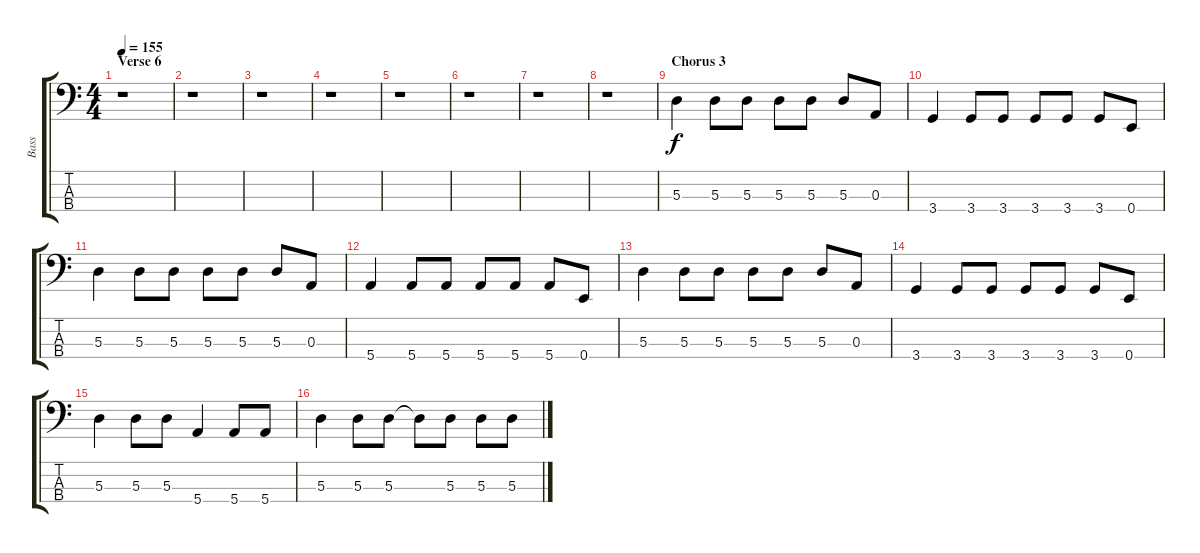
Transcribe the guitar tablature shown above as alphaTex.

\track ("Bass       - Soko" "Bass      ") {instrument electricbassfinger}
\staff {score tabs}
\tuning (G2 D2 A1 E1) {hide}
\ts (4 4)
\section ("" "Verse 6")
\tempo 155
\clef f4
\ks c
r.1{dy f} |
r.1 |
r.1 |
r.1 |
r.1 |
r.1 |
r.1 |
r.1 |
\section ("" "Chorus 3")
5.3.4 5.3.8 5.3.8 5.3.8 5.3.8 5.3.8 0.3.8 |
3.4.4 3.4.8 3.4.8 3.4.8 3.4.8 3.4.8 0.4.8 |
5.3.4 5.3.8 5.3.8 5.3.8 5.3.8 5.3.8 0.3.8 |
5.4.4 5.4.8 5.4.8 5.4.8 5.4.8 5.4.8 0.4.8 |
5.3.4 5.3.8 5.3.8 5.3.8 5.3.8 5.3.8 0.3.8 |
3.4.4 3.4.8 3.4.8 3.4.8 3.4.8 3.4.8 0.4.8 |
5.3.4 5.3.8 5.3.8 5.4.4 5.4.8 5.4.8 |
5.3.4 5.3.8 5.3.8 5.3{t}.8 5.3.8 5.3.8 5.3.8
